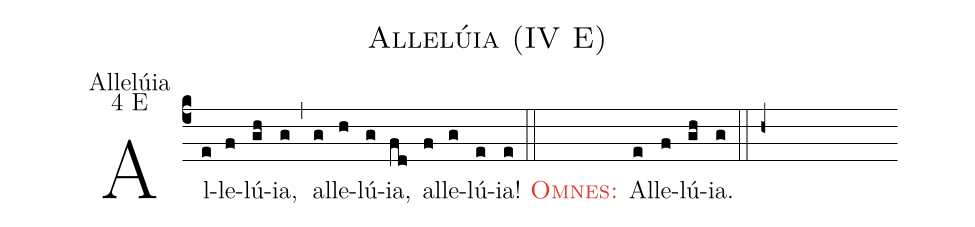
name: Allelúia (IV E);
office-part: Allelúia;
mode: 4;
mode-differentia: E;
%%
(c4)

Al(e)le(f)lú(gh)ia,(g) (,) al(g)le(h)lú(g)ia,(fd) al(f)le(g)lú(e)ia!(e)

(::)

<c><sc>Omnes:</sc></c>() Al(e)le(f)lú(gh)ia.(g)

(::)

(h+)
